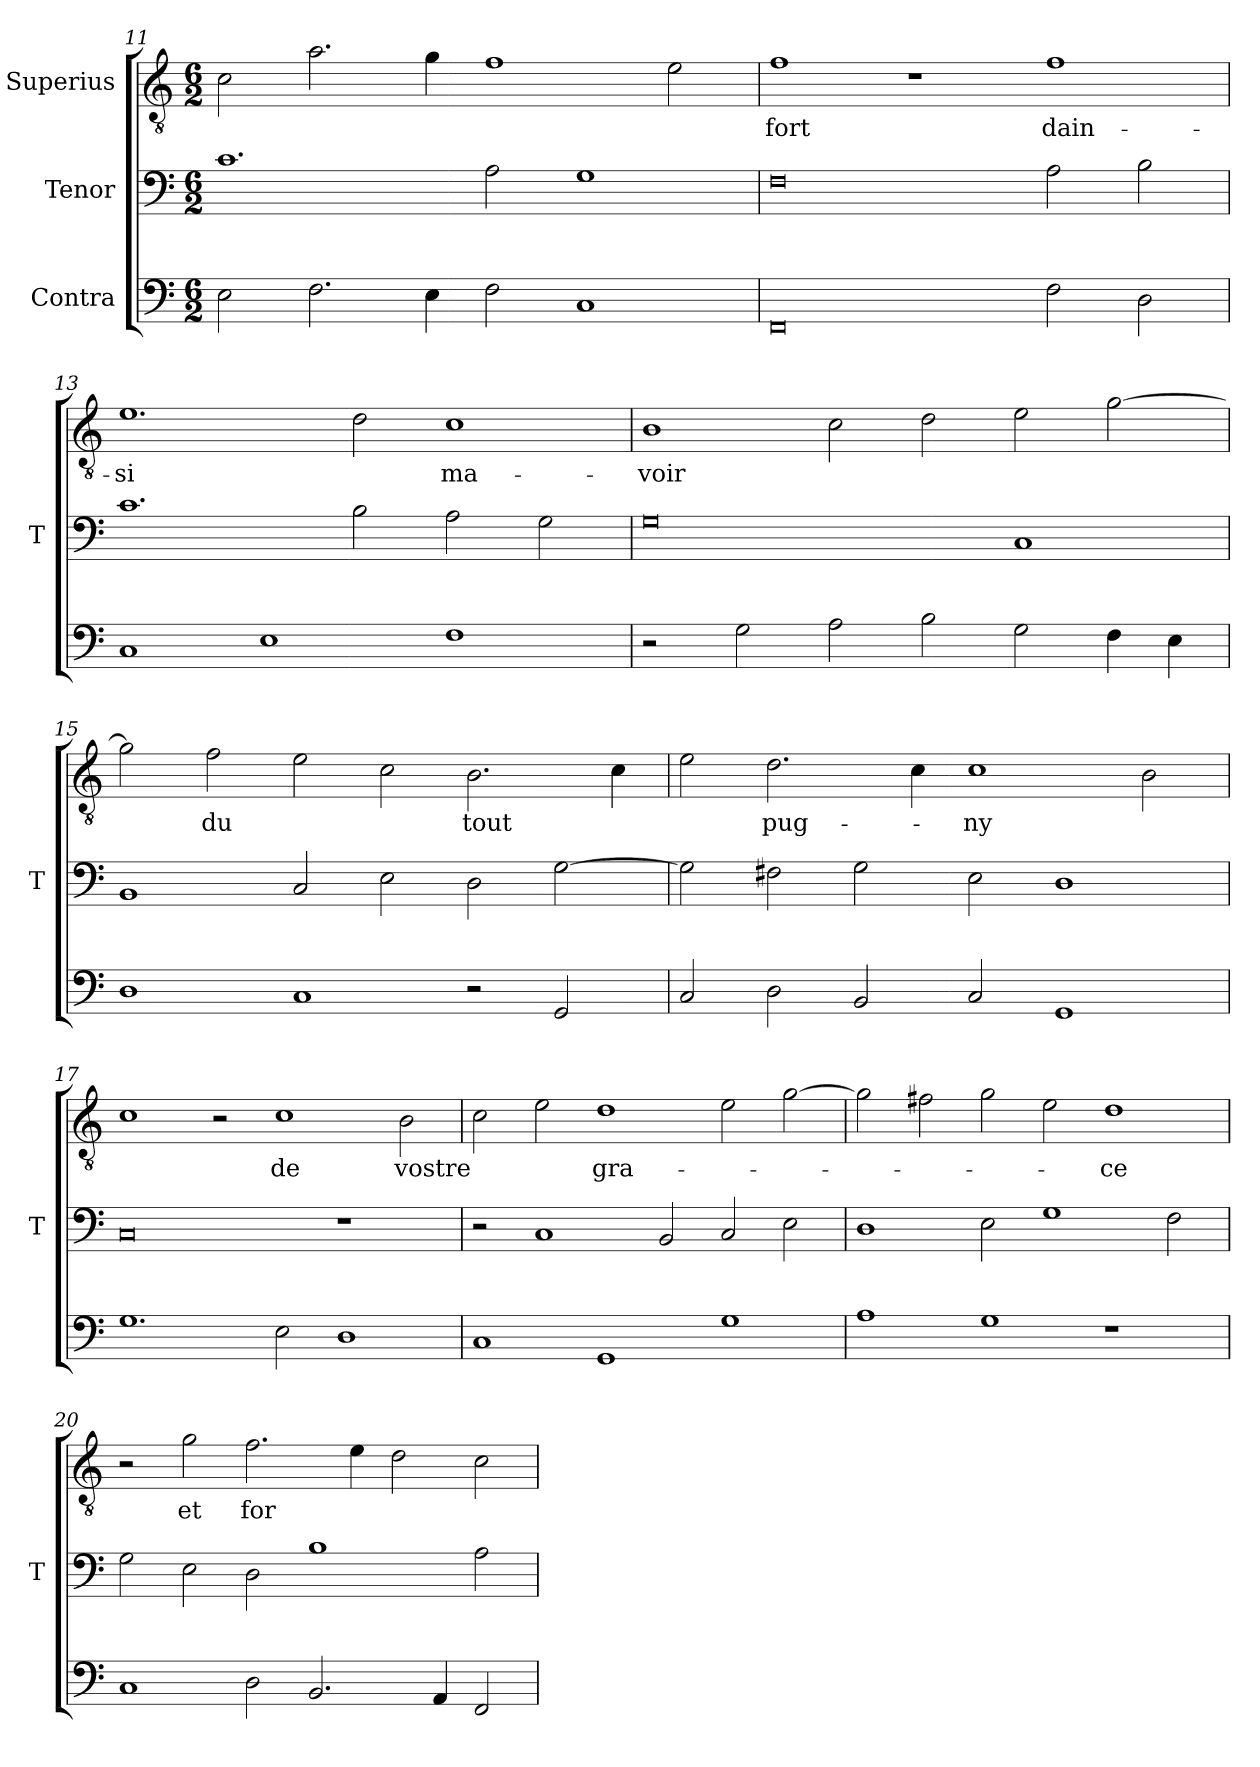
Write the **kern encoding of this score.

**kern	**kern	**kern	**text
*part3	*part2	*part1	*part1
*staff3	*staff2	*staff1	*staff1
*I"Contra	*I"Tenor	*I"Superius	*
*	*I'T	*	*
*clefF4	*clefF4	*clefGv2	*
*M6/2	*M6/2	*M6/2	*
=11	=11	=11	=11
2E	1.c	2c	.
2.F	.	2.a	.
4E	.	4g	.
2F	2A	1f	.
1C	1G	.	.
.	.	2e	.
=12	=12	=12	=12
0FF	0F	1f	-fort
.	.	1r	.
2F	2A	1f	dain-
2D	2B	.	.
=13	=13	=13	=13
1C	1.c	1.e	-si
1E	.	.	.
.	2B	2d	.
1F	2A	1c	ma-
.	2G	.	.
=14	=14	=14	=14
2r	0G	1B	-voir
2G	.	.	.
2A	.	2c	.
2B	.	2d	.
2G	1C	2e	.
4F	.	[2g	.
4E	.	.	.
=15	=15	=15	=15
1D	1BB	2g]	.
.	.	2f	-du
1C	2C	2e	.
.	2E	2c	.
2r	2D	2.B	-tout
2GG	[2G	.	.
.	.	4c	.
=16	=16	=16	=16
2C	2G]	2e	.
2D	2F#X	2.d	pug-
2BB	2G	.	.
.	.	4c	.
2C	2E	1c	-ny
1GG	1D	.	.
.	.	2B	.
=17	=17	=17	=17
1.G	0C	1c	.
.	.	2r	.
2E	.	1c	-de
1D	1r	.	.
.	.	2B	-vostre
=18	=18	=18	=18
1C	2r	2c	.
.	1C	2e	.
1GG	.	1d	gra-
.	2BB	.	.
1G	2C	2e	.
.	2E	[2g	.
=19	=19	=19	=19
1A	1D	2g]	.
.	.	2f#X	.
1G	2E	2g	.
.	1G	2e	.
1r	.	1d	-ce
.	2F	.	.
=20	=20	=20	=20
1C	2G	2r	.
.	2E	2g	-et
2D	2D	2.f	-for
2.BB	1B	.	.
.	.	4e	.
.	.	2d	.
4AA	.	.	.
2FF	2A	2c	.
=	=	=	=
*-	*-	*-	*-
